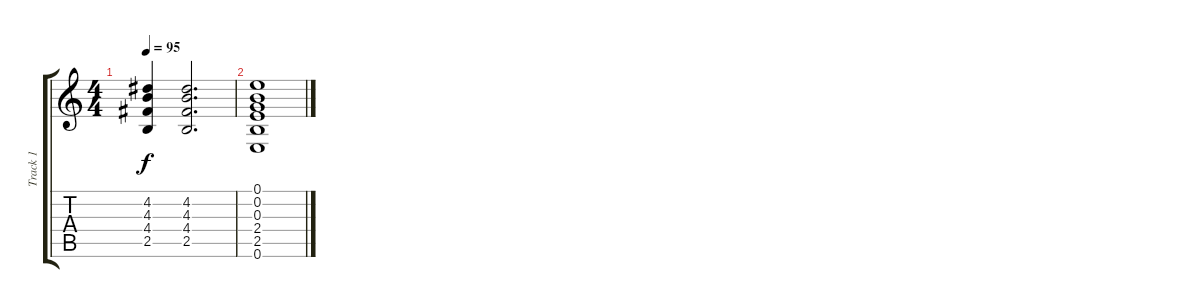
\track ("Track 1" "Track 1") {instrument acousticguitarsteel}
\staff {score tabs}
\tuning (E4 B3 G3 D3 A2 E2) {hide}
\ts (4 4)
\tempo 95
\clef g2
\ks c
(4.2{t} 4.3{t} 4.4{t} 2.5{t}).4{dy f} (4.2 4.3 4.4 2.5).2{d} |
(0.1 0.2 0.3 2.4 2.5 0.6).1
